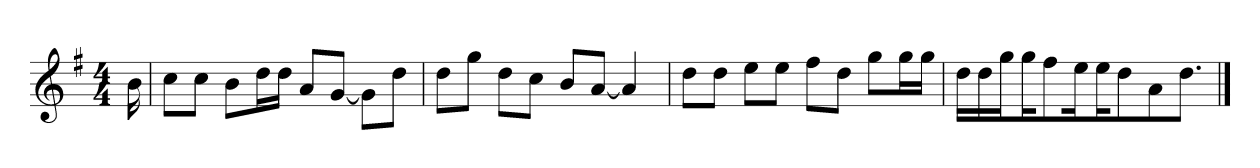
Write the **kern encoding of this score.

**kern
*part1
*staff1
*k[f#]
*M4/4
*MM120
=
16b
=1
8ccL
8ccJ
8bL
16ddL
16ddJJ
8aL
[8gJ
8gL]
8ddJ
=2
8ddL
8ggJ
8ddL
8ccJ
8bL
[8aJ
4a]
=3
8ddL
8ddJ
8eeL
8eeJ
8ff#L
8ddJ
8ggL
16ggL
16ggJJ
=4
16ddLL
16dd
16ggJJ
16ggKL
8ff#
16eeJk
16eeKL
8dd
8aJ
8.ddJ
==
*-
